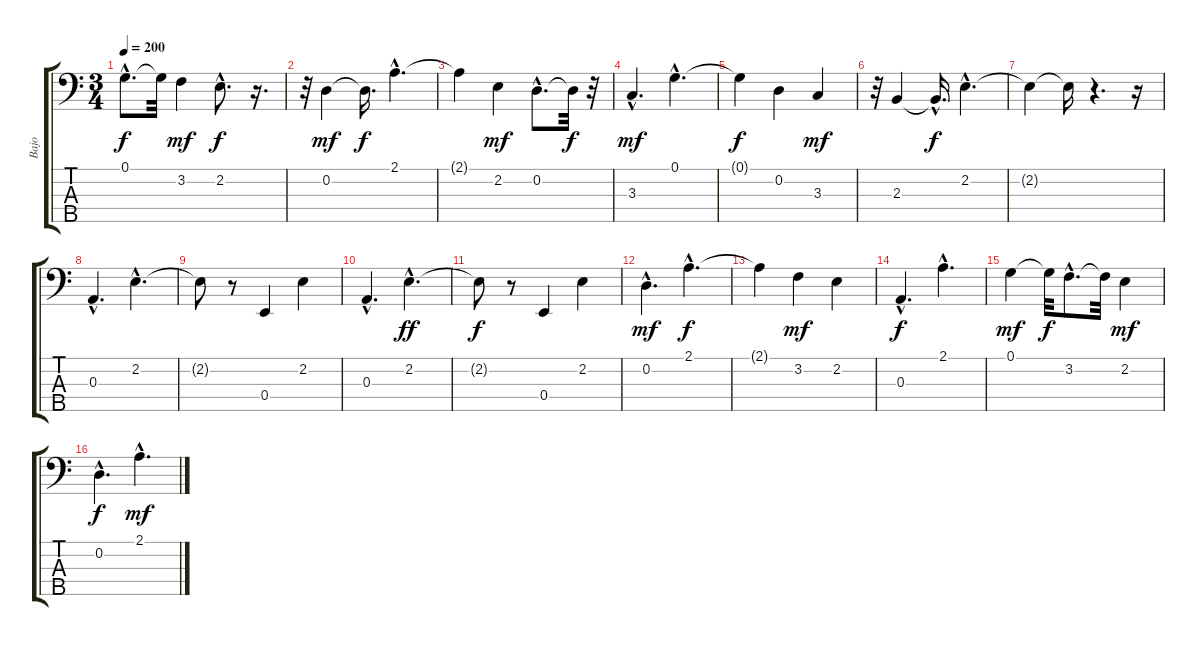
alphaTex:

\track ("Bajo" "Bajo") {instrument electricbasspick}
\staff {score tabs}
\tuning (G2 D2 A1 E1 B0) {hide}
\ts (3 4)
\tempo 200
\clef f4
\ks c
0.1{hac t}.8{d dy f} 0.1{t}.32 3.2.4{dy mf} 2.2{hac}.8{d dy f} r.16{d} |
r.32 0.2.4{dy mf} 0.2{t}.16{d dy f} 2.1{hac}.4{d} |
2.1{t}.4 2.2.4{dy mf} 0.2{hac}.8{d} 0.2{t}.32{dy f} r.32 |
3.3{hac}.4{d dy mf} 0.1{hac}.4{d} |
0.1{t}.4{dy f} 0.2.4 3.3.4{dy mf} |
r.32 2.3.4 2.3{hac t}.16{d dy f} 2.2{hac}.4{d} |
2.2{t}.4 2.2{t}.16 r.4{d} r.16 |
0.3{hac}.4{d} 2.2{hac}.4{d} |
2.2{t}.8 r.8 0.4.4 2.2.4 |
0.3{hac}.4{d} 2.2{hac}.4{d dy ff} |
2.2{t}.8{dy f} r.8 0.4.4 2.2.4 |
0.2{hac}.4{d dy mf} 2.1{hac}.4{d dy f} |
2.1{t}.4 3.2.4{dy mf} 2.2.4 |
0.3{hac}.4{d dy f} 2.1{hac}.4{d} |
0.1.4{dy mf} 0.1{t}.32{dy f} 3.2{hac}.8{d} 3.2{t}.32 2.2.4{dy mf} |
0.2{hac}.4{d dy f} 2.1{hac}.4{d dy mf}
